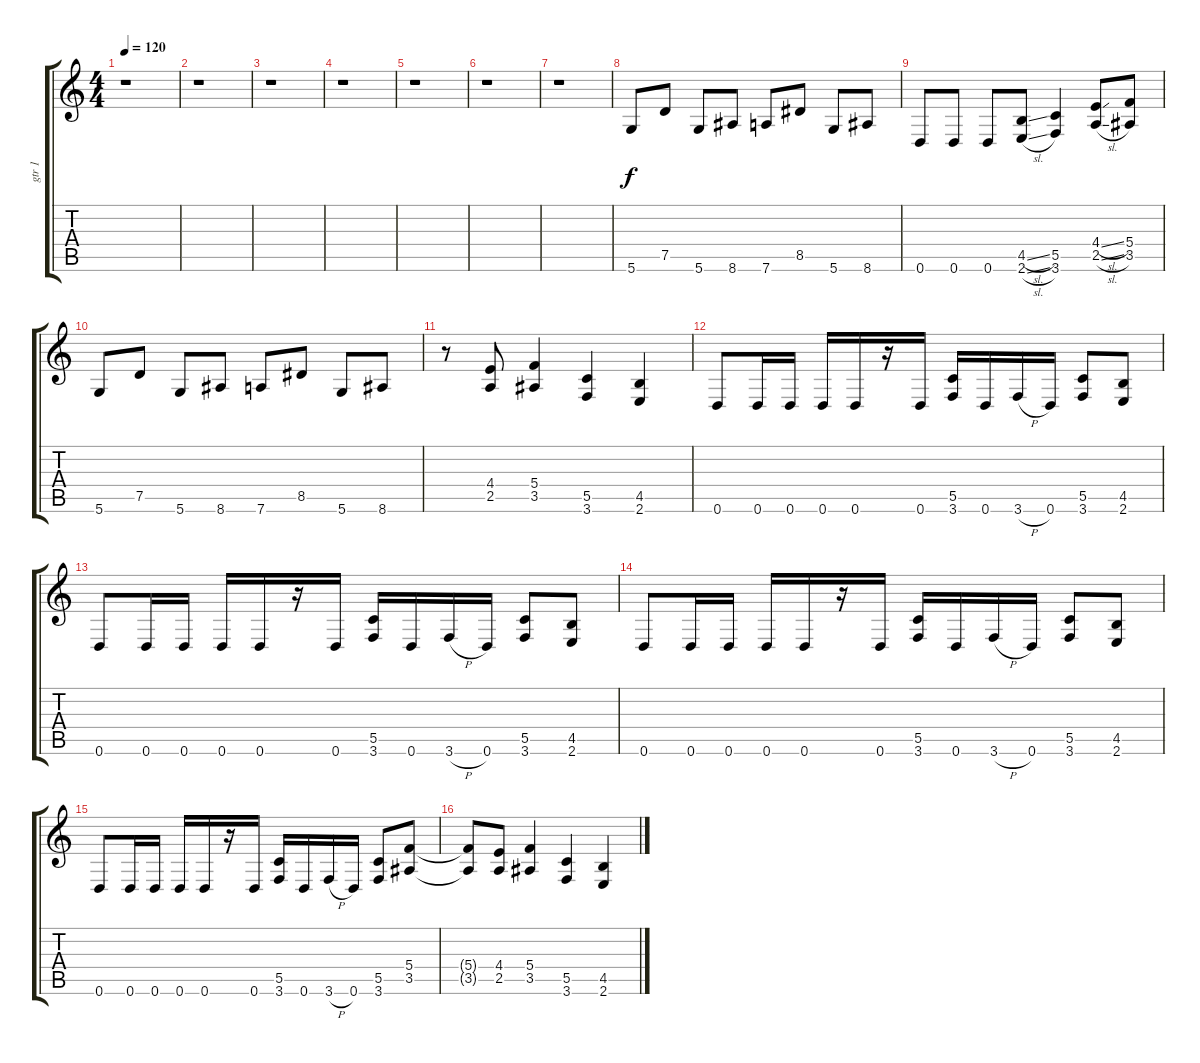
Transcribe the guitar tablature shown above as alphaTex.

\track ("gtr 1" "gtr 1") {instrument distortionguitar}
\staff {score tabs}
\tuning (D4 A3 F3 C3 G2 D2) {hide}
\ts (4 4)
\tempo 120
\clef g2
\ks c
r.1{dy f} |
r.1 |
r.1 |
r.1 |
r.1 |
r.1 |
r.1 |
5.6.8 7.5.8 5.6.8 8.6.8 7.6.8 8.5.8 5.6.8 8.6.8 |
0.6.8 0.6.8 0.6.8 (4.5{sl} 2.6{sl}).8 (5.5 3.6).4 (4.4{sl} 2.5{sl}).8 (5.4 3.5).8 |
5.6.8 7.5.8 5.6.8 8.6.8 7.6.8 8.5.8 5.6.8 8.6.8 |
r.8 (4.4 2.5).8 (5.4 3.5).4 (5.5 3.6).4 (4.5 2.6).4 |
0.6.8 0.6.16 0.6.16 0.6.16 0.6.16 r.16 0.6.16 (5.5 3.6).16 0.6.16 3.6{h}.16 0.6.16 (5.5 3.6).8 (4.5 2.6).8 |
0.6.8 0.6.16 0.6.16 0.6.16 0.6.16 r.16 0.6.16 (5.5 3.6).16 0.6.16 3.6{h}.16 0.6.16 (5.5 3.6).8 (4.5 2.6).8 |
0.6.8 0.6.16 0.6.16 0.6.16 0.6.16 r.16 0.6.16 (5.5 3.6).16 0.6.16 3.6{h}.16 0.6.16 (5.5 3.6).8 (4.5 2.6).8 |
0.6.8 0.6.16 0.6.16 0.6.16 0.6.16 r.16 0.6.16 (5.5 3.6).16 0.6.16 3.6{h}.16 0.6.16 (5.5 3.6).8 (5.4 3.5).8 |
(5.4{t} 3.5{t}).8 (4.4 2.5).8 (5.4 3.5).4 (5.5 3.6).4 (4.5 2.6).4
